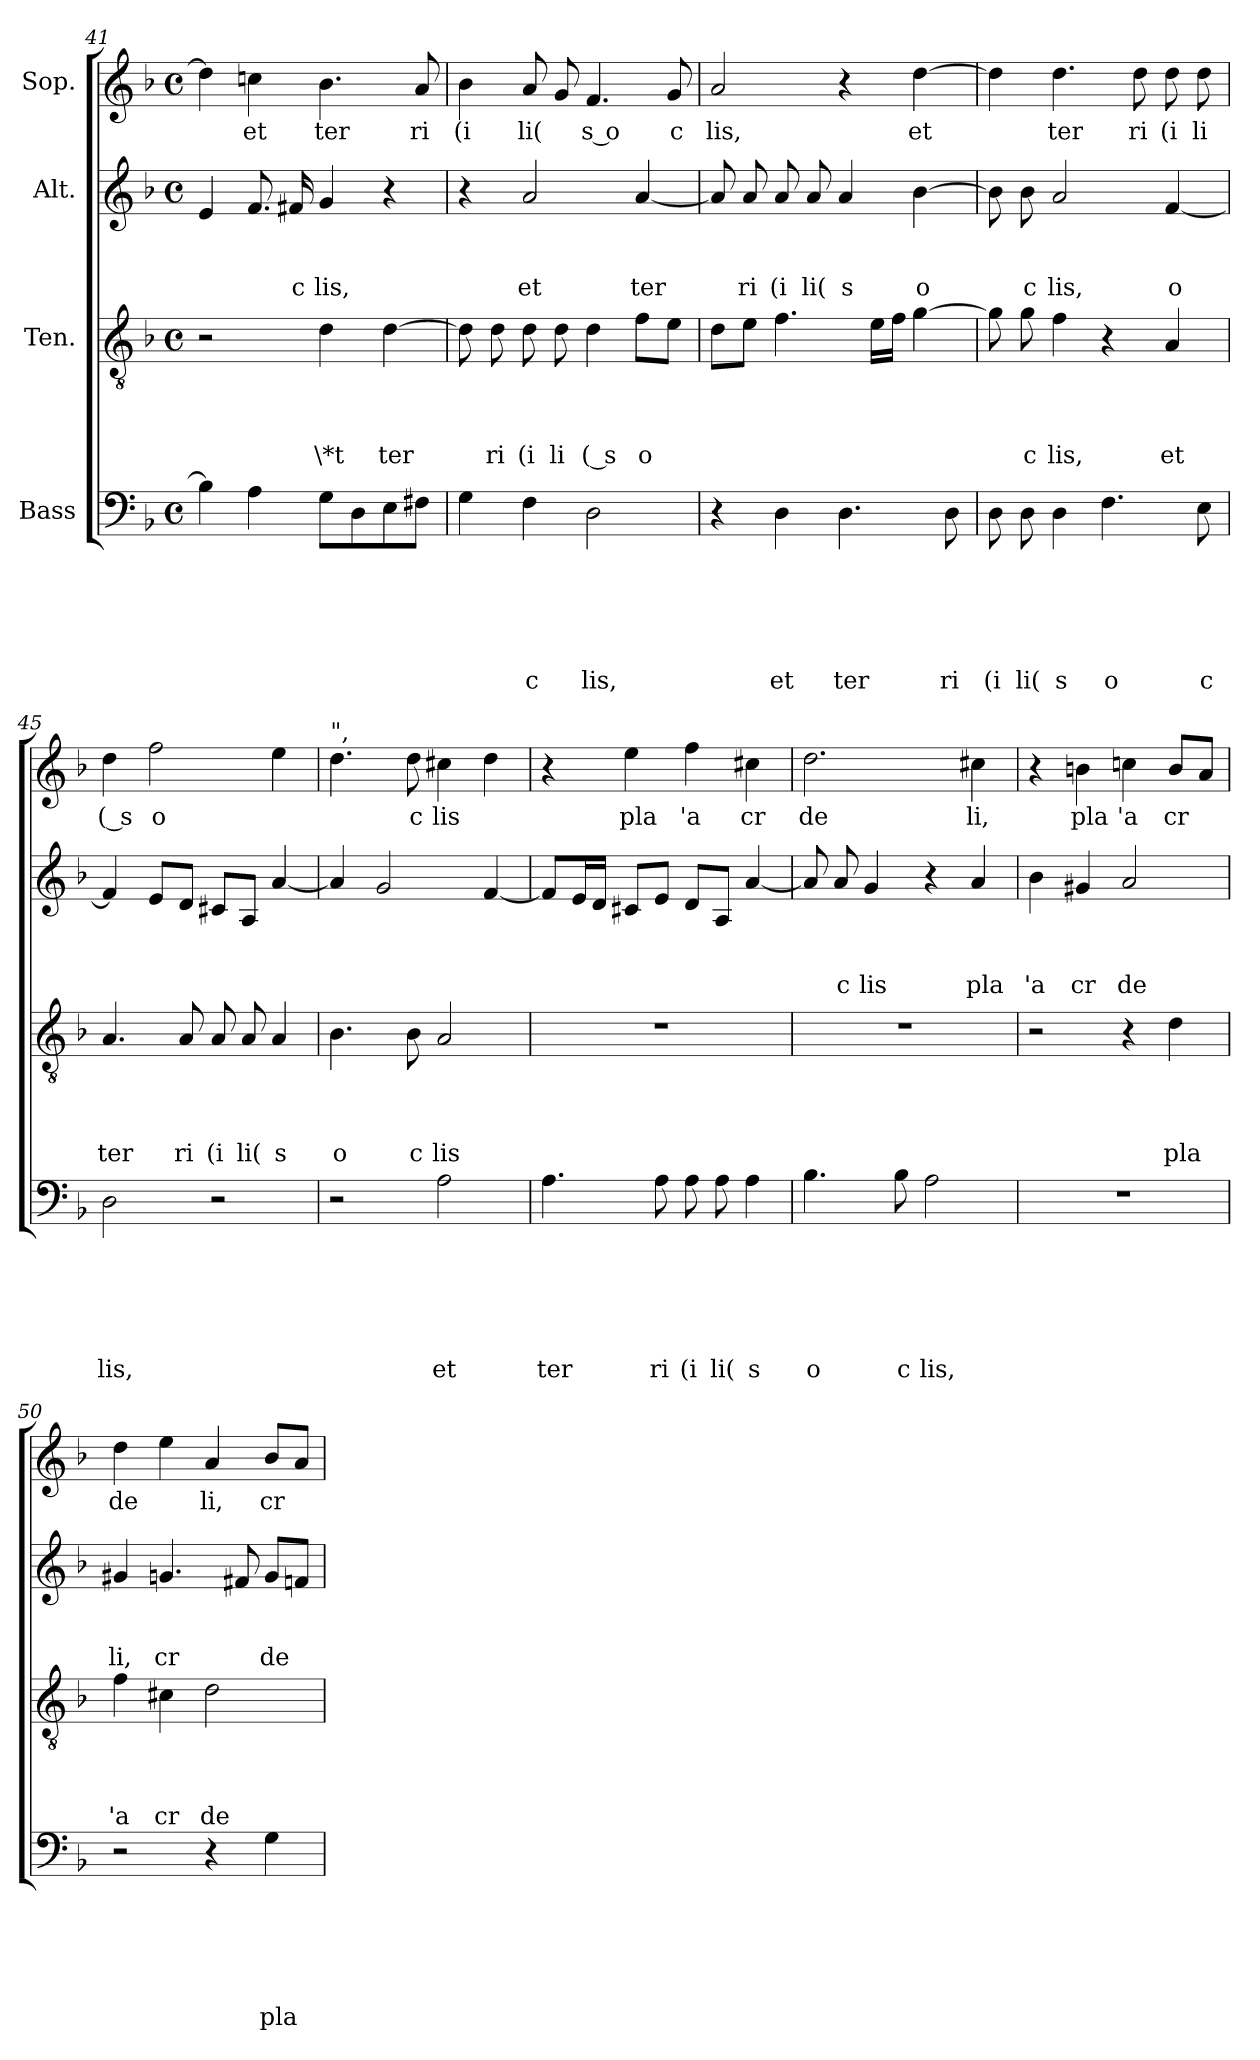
**kern	**text	**text	**text	**text	**text	**text	**kern	**text	**text	**text	**text	**kern	**text	**text	**text	**kern	**text
*part4	*part4	*part4	*part4	*part4	*part4	*part4	*part3	*part3	*part3	*part3	*part3	*part2	*part2	*part2	*part2	*part1	*part1
*staff4	*staff4	*staff4	*staff4	*staff4	*staff4	*staff4	*staff3	*staff3	*staff3	*staff3	*staff3	*staff2	*staff2	*staff2	*staff2	*staff1	*staff1
*I"Bass	*	*	*	*	*	*	*I"Ten.	*	*	*	*	*I"Alt.	*	*	*	*I"Sop.	*
*clefF4	*	*	*	*	*	*	*clefGv2	*	*	*	*	*clefG2	*	*	*	*clefG2	*
*k[b-]	*	*	*	*	*	*	*k[b-]	*	*	*	*	*k[b-]	*	*	*	*k[b-]	*
*F:	*	*	*	*	*	*	*F:	*	*	*	*	*F:	*	*	*	*F:	*
*M4/4	*	*	*	*	*	*	*M4/4	*	*	*	*	*M4/4	*	*	*	*M4/4	*
*met(c)	*	*	*	*	*	*	*met(c)	*	*	*	*	*met(c)	*	*	*	*met(c)	*
=41	=41	=41	=41	=41	=41	=41	=41	=41	=41	=41	=41	=41	=41	=41	=41	=41	=41
4B-\]	.	.	.	.	.	.	2r	.	.	.	.	4e/	.	.	.	4dd\]	.
!	!	!	!	!	!	!	!	!	!	!	!	!	!	!	!	!	!LO:LY:b
4A\	.	.	.	.	.	.	.	.	.	.	.	8.f/	.	.	.	4ccn\	et
!	!	!	!	!	!	!	!	!	!	!	!	!	!	!	!LO:LY:b:rj	!	!
.	.	.	.	.	.	.	.	.	.	.	.	16f#X/	.	.	c	.	.
!	!	!	!	!	!	!	!	!	!	!	!LO:LY:b	!	!	!	!LO:LY:b	!	!LO:LY:b
8G\L	.	.	.	.	.	.	4d\	.	.	.	\*t	4g/	.	.	lis,	4.b-\	ter
8D\	.	.	.	.	.	.	.	.	.	.	.	.	.	.	.	.	.
!	!	!	!	!	!	!	!	!	!	!	!LO:LY:b	!	!	!	!	!	!
8E\	.	.	.	.	.	.	[>4d\	.	.	.	ter	4r	.	.	.	.	.
!	!	!	!	!	!	!	!	!	!	!	!	!	!	!	!	!	!LO:LY:b
8F#X\J	.	.	.	.	.	.	.	.	.	.	.	.	.	.	.	8a/	ri
=42	=42	=42	=42	=42	=42	=42	=42	=42	=42	=42	=42	=42	=42	=42	=42	=42	=42
!	!	!	!	!	!	!	!	!	!	!	!	!	!	!	!	!	!LO:LY:b
4G\	.	.	.	.	.	.	8d\]	.	.	.	.	4r	.	.	.	4b-\	(i
!	!	!	!	!	!	!	!	!	!	!	!LO:LY:b	!	!	!	!	!	!
.	.	.	.	.	.	.	8d\	.	.	.	ri	.	.	.	.	.	.
!	!	!	!	!	!	!LO:LY:b:rj	!	!	!	!	!LO:LY:b	!	!	!	!LO:LY:b	!	!LO:LY:b
4F\	.	.	.	.	.	c	8d\	.	.	.	(i	2a/	.	.	et	8a/	li(
!	!	!	!	!	!	!	!	!	!	!	!LO:LY:b	!	!	!	!	!	!
.	.	.	.	.	.	.	8d\	.	.	.	li	.	.	.	.	8g/	.
!	!	!	!	!	!	!LO:LY:b	!	!	!	!	!LO:LY:b:rj	!	!	!	!	!	!LO:LY:b:rj
2D\	.	.	.	.	.	lis,	4d\	.	.	.	( s	.	.	.	.	4.f/	s o
!	!	!	!	!	!	!	!	!	!	!	!LO:LY:b	!	!	!	!LO:LY:b	!	!
.	.	.	.	.	.	.	8f\L	.	.	.	o	[<4a/	.	.	ter	.	.
!	!	!	!	!	!	!	!	!	!	!	!	!	!	!	!	!	!LO:LY:b:rj
.	.	.	.	.	.	.	8e\J	.	.	.	.	.	.	.	.	8g/	c
=43	=43	=43	=43	=43	=43	=43	=43	=43	=43	=43	=43	=43	=43	=43	=43	=43	=43
!	!	!	!	!	!	!	!	!	!	!	!	!	!	!	!	!	!LO:LY:b
4r	.	.	.	.	.	.	8d\L	.	.	.	.	8a/]	.	.	.	2a/	lis,
!	!	!	!	!	!	!	!	!	!	!	!	!	!	!	!LO:LY:b	!	!
.	.	.	.	.	.	.	8e\J	.	.	.	.	8a/	.	.	ri	.	.
!	!	!	!	!	!	!LO:LY:b	!	!	!	!	!	!	!	!	!LO:LY:b	!	!
4D\	.	.	.	.	.	et	4.f\	.	.	.	.	8a/	.	.	(i	.	.
!	!	!	!	!	!	!	!	!	!	!	!	!	!	!	!LO:LY:b	!	!
.	.	.	.	.	.	.	.	.	.	.	.	8a/	.	.	li(	.	.
!	!	!	!	!	!	!LO:LY:b	!	!	!	!	!	!	!	!	!LO:LY:b	!	!
4.D\	.	.	.	.	.	ter	.	.	.	.	.	4a/	.	.	s	4r	.
.	.	.	.	.	.	.	16e\LL	.	.	.	.	.	.	.	.	.	.
.	.	.	.	.	.	.	16f\JJ	.	.	.	.	.	.	.	.	.	.
!	!	!	!	!	!	!	!	!	!	!	!	!	!	!	!LO:LY:b	!	!LO:LY:b
.	.	.	.	.	.	.	[>4g\	.	.	.	.	[>4b-\	.	.	o	[>4dd\	et
!	!	!	!	!	!	!LO:LY:b	!	!	!	!	!	!	!	!	!	!	!
8D\	.	.	.	.	.	ri	.	.	.	.	.	.	.	.	.	.	.
=44	=44	=44	=44	=44	=44	=44	=44	=44	=44	=44	=44	=44	=44	=44	=44	=44	=44
!	!	!	!	!	!	!LO:LY:b	!	!	!	!	!	!	!	!	!	!	!
8D\	.	.	.	.	.	(i	8g\]	.	.	.	.	8b-\]	.	.	.	4dd\]	.
!	!	!	!	!	!	!LO:LY:b	!	!	!	!	!LO:LY:b:rj	!	!	!	!LO:LY:b:rj	!	!
8D\	.	.	.	.	.	li(	8g\	.	.	.	c	8b-\	.	.	c	.	.
!	!	!	!	!	!	!LO:LY:b	!	!	!	!	!LO:LY:b	!	!	!	!LO:LY:b	!	!LO:LY:b
4D\	.	.	.	.	.	s	4f\	.	.	.	lis,	2a/	.	.	lis,	4.dd\	ter
!	!	!	!	!	!	!LO:LY:b	!	!	!	!	!	!	!	!	!	!	!
4.F\	.	.	.	.	.	o	4r	.	.	.	.	.	.	.	.	.	.
!	!	!	!	!	!	!	!	!	!	!	!	!	!	!	!	!	!LO:LY:b
.	.	.	.	.	.	.	.	.	.	.	.	.	.	.	.	8dd\	ri
!	!	!	!	!	!	!	!	!	!	!	!LO:LY:b	!	!	!	!LO:LY:b	!	!LO:LY:b
.	.	.	.	.	.	.	4A/	.	.	.	et	[<4f/	.	.	o	8dd\	(i
!	!	!	!	!	!	!LO:LY:b:rj	!	!	!	!	!	!	!	!	!	!	!LO:LY:b
8E\	.	.	.	.	.	c	.	.	.	.	.	.	.	.	.	8dd\	li
=45	=45	=45	=45	=45	=45	=45	=45	=45	=45	=45	=45	=45	=45	=45	=45	=45	=45
!	!	!	!	!	!	!LO:LY:b	!	!	!	!	!LO:LY:b	!	!	!	!	!	!LO:LY:b:rj
2D\	.	.	.	.	.	lis,	4.A/	.	.	.	ter	4f/]	.	.	.	4dd\	( s
!	!	!	!	!	!	!	!	!	!	!	!	!	!	!	!	!	!LO:LY:b
.	.	.	.	.	.	.	.	.	.	.	.	8e/L	.	.	.	2ff\	o
!	!	!	!	!	!	!	!	!	!	!	!LO:LY:b	!	!	!	!	!	!
.	.	.	.	.	.	.	8A/	.	.	.	ri	8d/J	.	.	.	.	.
!	!	!	!	!	!	!	!	!	!	!	!LO:LY:b	!	!	!	!	!	!
2r	.	.	.	.	.	.	8A/	.	.	.	(i	8c#X/L	.	.	.	.	.
!	!	!	!	!	!	!	!	!	!	!	!LO:LY:b	!	!	!	!	!	!
.	.	.	.	.	.	.	8A/	.	.	.	li(	8A/J	.	.	.	.	.
!	!	!	!	!	!	!	!	!	!	!	!LO:LY:b	!	!	!	!	!	!
.	.	.	.	.	.	.	4A/	.	.	.	s	[<4a/	.	.	.	4ee\	.
!!LO:LB:g=z
=46	=46	=46	=46	=46	=46	=46	=46	=46	=46	=46	=46	=46	=46	=46	=46	=46	=46
!	!	!	!	!	!	!	!	!	!	!	!	!	!	!	!	!LO:TX:a:t=",	!
!	!	!	!	!	!	!	!	!	!	!	!LO:LY:b	!	!	!	!	!	!
2r	.	.	.	.	.	.	4.B-\	.	.	.	o	4a/]	.	.	.	4.dd\	.
.	.	.	.	.	.	.	.	.	.	.	.	2g/	.	.	.	.	.
!	!	!	!	!	!	!	!	!	!	!	!LO:LY:b:rj	!	!	!	!	!	!LO:LY:b:rj
.	.	.	.	.	.	.	8B-\	.	.	.	c	.	.	.	.	8dd\	c
!	!	!	!	!	!	!LO:LY:b	!	!	!	!	!LO:LY:b	!	!	!	!	!	!LO:LY:b
2A\	.	.	.	.	.	et	2A/	.	.	.	lis	.	.	.	.	4cc#X\	lis
.	.	.	.	.	.	.	.	.	.	.	.	[<4f/	.	.	.	4dd\	.
=47	=47	=47	=47	=47	=47	=47	=47	=47	=47	=47	=47	=47	=47	=47	=47	=47	=47
!	!	!	!	!	!	!LO:LY:b	!	!	!	!	!	!	!	!	!	!	!
4.A\	.	.	.	.	.	ter	1r	.	.	.	.	8f/L]	.	.	.	4r	.
.	.	.	.	.	.	.	.	.	.	.	.	16e/L	.	.	.	.	.
.	.	.	.	.	.	.	.	.	.	.	.	16d/JJ	.	.	.	.	.
!	!	!	!	!	!	!	!	!	!	!	!	!	!	!	!	!	!LO:LY:b
.	.	.	.	.	.	.	.	.	.	.	.	8c#X/L	.	.	.	4ee\	pla
!	!	!	!	!	!	!LO:LY:b	!	!	!	!	!	!	!	!	!	!	!
8A\	.	.	.	.	.	ri	.	.	.	.	.	8e/J	.	.	.	.	.
!	!	!	!	!	!	!LO:LY:b	!	!	!	!	!	!	!	!	!	!	!LO:LY:b
8A\	.	.	.	.	.	(i	.	.	.	.	.	8d/L	.	.	.	4ff\	'a
!	!	!	!	!	!	!LO:LY:b	!	!	!	!	!	!	!	!	!	!	!
8A\	.	.	.	.	.	li(	.	.	.	.	.	8A/J	.	.	.	.	.
!	!	!	!	!	!	!LO:LY:b	!	!	!	!	!	!	!	!	!	!	!LO:LY:b:rj
4A\	.	.	.	.	.	s	.	.	.	.	.	[<4a/	.	.	.	4cc#X\	cr
=48	=48	=48	=48	=48	=48	=48	=48	=48	=48	=48	=48	=48	=48	=48	=48	=48	=48
!	!	!	!	!	!	!LO:LY:b	!	!	!	!	!	!	!	!	!	!	!LO:LY:b
4.B-\	.	.	.	.	.	o	1r	.	.	.	.	8a/]	.	.	.	2.dd\	de
!	!	!	!	!	!	!	!	!	!	!	!	!	!	!	!LO:LY:b:rj	!	!
.	.	.	.	.	.	.	.	.	.	.	.	8a/	.	.	c	.	.
!	!	!	!	!	!	!	!	!	!	!	!	!	!	!	!LO:LY:b	!	!
.	.	.	.	.	.	.	.	.	.	.	.	4g/	.	.	lis	.	.
!	!	!	!	!	!	!LO:LY:b:rj	!	!	!	!	!	!	!	!	!	!	!
8B-\	.	.	.	.	.	c	.	.	.	.	.	.	.	.	.	.	.
!	!	!	!	!	!	!LO:LY:b	!	!	!	!	!	!	!	!	!	!	!
2A\	.	.	.	.	.	lis,	.	.	.	.	.	4r	.	.	.	.	.
!	!	!	!	!	!	!	!	!	!	!	!	!	!	!	!LO:LY:b	!	!LO:LY:b
.	.	.	.	.	.	.	.	.	.	.	.	4a/	.	.	pla	4cc#X\	li,
=49	=49	=49	=49	=49	=49	=49	=49	=49	=49	=49	=49	=49	=49	=49	=49	=49	=49
!	!	!	!	!	!	!	!	!	!	!	!	!	!	!	!LO:LY:b	!	!
1r	.	.	.	.	.	.	2r	.	.	.	.	4b-\	.	.	'a	4r	.
!	!	!	!	!	!	!	!	!	!	!	!	!	!	!	!LO:LY:b:rj	!	!LO:LY:b
.	.	.	.	.	.	.	.	.	.	.	.	4g#X/	.	.	cr	4bn\	pla
!	!	!	!	!	!	!	!	!	!	!	!	!	!	!	!LO:LY:b	!	!LO:LY:b
.	.	.	.	.	.	.	4r	.	.	.	.	2a/	.	.	de	4ccn\	'a
!	!	!	!	!	!	!	!	!	!	!	!LO:LY:b	!	!	!	!	!	!LO:LY:b
.	.	.	.	.	.	.	4d\	.	.	.	pla	.	.	.	.	8b/L	cr
.	.	.	.	.	.	.	.	.	.	.	.	.	.	.	.	8a/J	.
=50	=50	=50	=50	=50	=50	=50	=50	=50	=50	=50	=50	=50	=50	=50	=50	=50	=50
!	!	!	!	!	!	!	!	!	!	!	!LO:LY:b	!	!	!	!LO:LY:b	!	!LO:LY:b
2r	.	.	.	.	.	.	4f\	.	.	.	'a	4g#X/	.	.	li,	4dd\	de
!	!	!	!	!	!	!	!	!	!	!	!LO:LY:b:rj	!	!	!	!LO:LY:b	!	!
.	.	.	.	.	.	.	4c#X\	.	.	.	cr	4.gn/	.	.	cr	4ee\	.
!	!	!	!	!	!	!	!	!	!	!	!LO:LY:b	!	!	!	!	!	!LO:LY:b
4r	.	.	.	.	.	.	2d\	.	.	.	de	.	.	.	.	4a/	li,
.	.	.	.	.	.	.	.	.	.	.	.	8f#X/	.	.	.	.	.
!	!	!	!	!	!	!LO:LY:b	!	!	!	!	!	!	!	!	!LO:LY:b	!	!LO:LY:b
4G\	.	.	.	.	.	pla	.	.	.	.	.	8g/L	.	.	de	8b-/L	cr
.	.	.	.	.	.	.	.	.	.	.	.	8fn/J	.	.	.	8a/J	.
=	=	=	=	=	=	=	=	=	=	=	=	=	=	=	=	=	=
*-	*-	*-	*-	*-	*-	*-	*-	*-	*-	*-	*-	*-	*-	*-	*-	*-	*-
